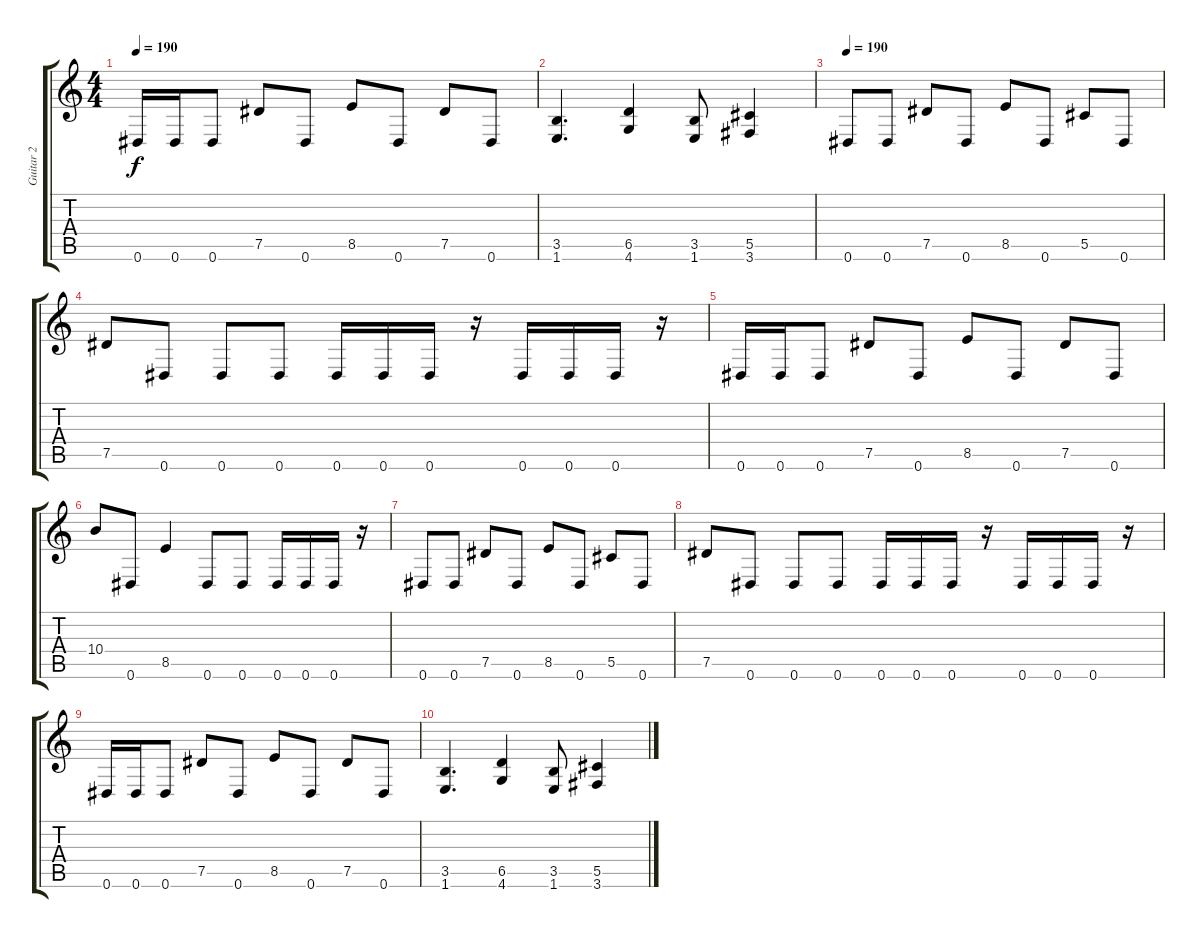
\track ("Guitar 2" "Guitar 2") {instrument distortionguitar}
\staff {score tabs}
\tuning (Eb4 Bb3 Gb3 Db3 Ab2 Eb2) {hide}
\ts (4 4)
\tempo 190
\clef g2
\ks c
0.6.16{dy f} 0.6.16 0.6.8 7.5.8 0.6.8 8.5.8 0.6.8 7.5.8 0.6.8 |
(3.5 1.6).4{d} (6.5 4.6).4 (3.5 1.6).8 (5.5 3.6).4 |
\tempo 190
0.6.8 0.6.8 7.5.8 0.6.8 8.5.8 0.6.8 5.5.8 0.6.8 |
7.5.8 0.6.8 0.6.8 0.6.8 0.6.16 0.6.16 0.6.16 r.16 0.6.16 0.6.16 0.6.16 r.16 |
0.6.16 0.6.16 0.6.8 7.5.8 0.6.8 8.5.8 0.6.8 7.5.8 0.6.8 |
10.4.8 0.6.8 8.5.4 0.6.8 0.6.8 0.6.16 0.6.16 0.6.16 r.16 |
0.6.8 0.6.8 7.5.8 0.6.8 8.5.8 0.6.8 5.5.8 0.6.8 |
7.5.8 0.6.8 0.6.8 0.6.8 0.6.16 0.6.16 0.6.16 r.16 0.6.16 0.6.16 0.6.16 r.16 |
0.6.16 0.6.16 0.6.8 7.5.8 0.6.8 8.5.8 0.6.8 7.5.8 0.6.8 |
(3.5 1.6).4{d} (6.5 4.6).4 (3.5 1.6).8 (5.5 3.6).4
